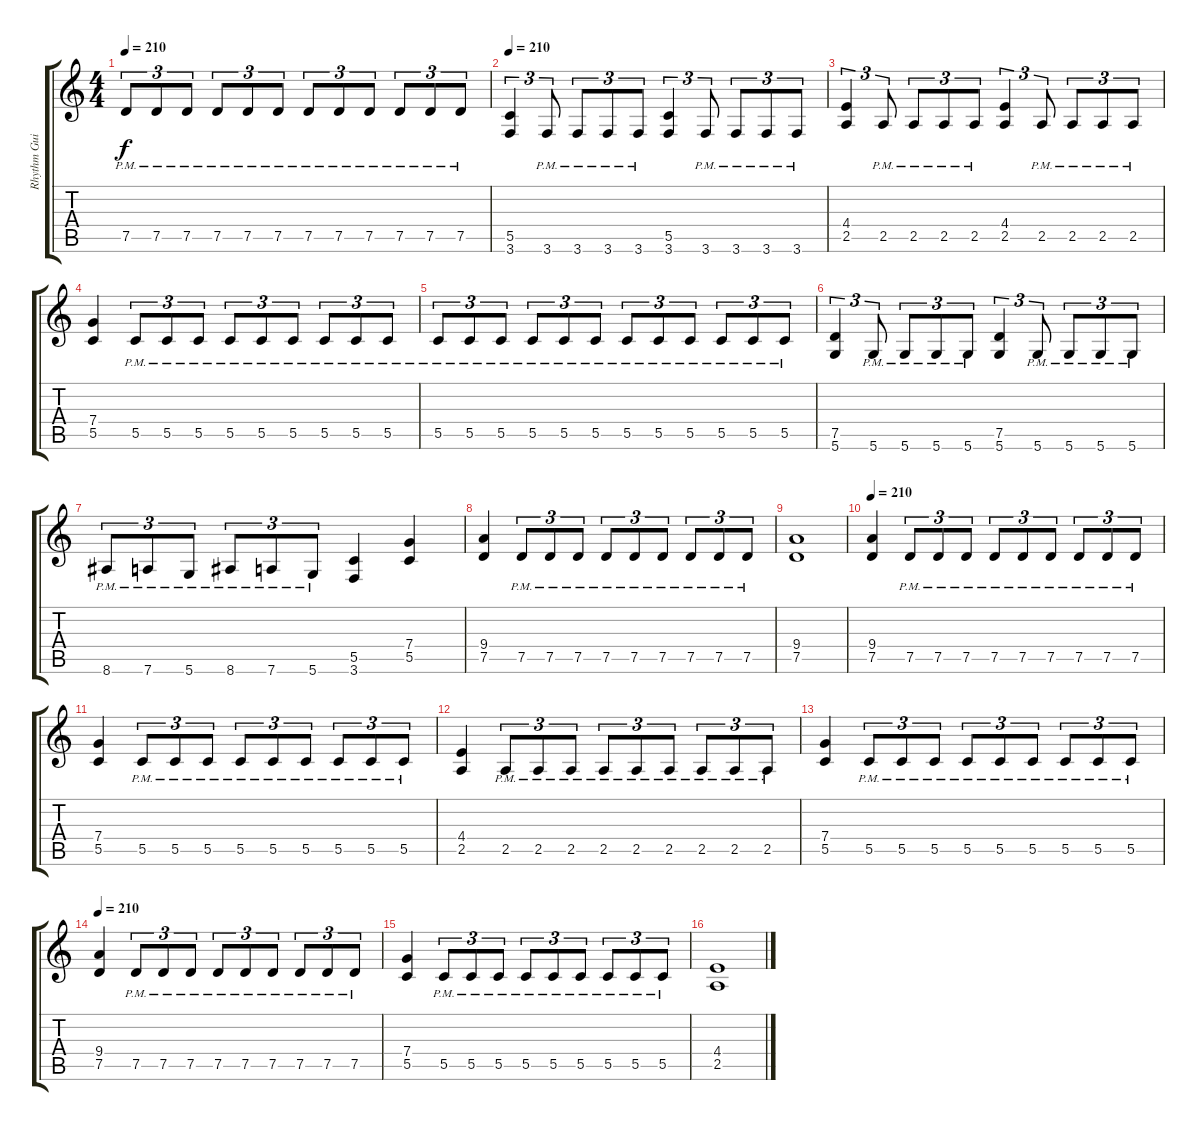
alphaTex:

\track ("Rhythm Guitar" "Rhythm Gui") {instrument distortionguitar}
\staff {score tabs}
\tuning (D4 A3 F3 C3 G2 D2) {hide}
\ts (4 4)
\tempo 210
\clef g2
\ks c
7.5{pm}.8{tu (3 2) dy f} 7.5{pm}.8{tu (3 2)} 7.5{pm}.8{tu (3 2)} 7.5{pm}.8{tu (3 2)} 7.5{pm}.8{tu (3 2)} 7.5{pm}.8{tu (3 2)} 7.5{pm}.8{tu (3 2)} 7.5{pm}.8{tu (3 2)} 7.5{pm}.8{tu (3 2)} 7.5{pm}.8{tu (3 2)} 7.5{pm}.8{tu (3 2)} 7.5{pm}.8{tu (3 2)} |
\tempo 210
(5.5 3.6).4{tu (3 2)} 3.6{pm}.8{tu (3 2)} 3.6{pm}.8{tu (3 2)} 3.6{pm}.8{tu (3 2)} 3.6{pm}.8{tu (3 2)} (5.5 3.6).4{tu (3 2)} 3.6{pm}.8{tu (3 2)} 3.6{pm}.8{tu (3 2)} 3.6{pm}.8{tu (3 2)} 3.6{pm}.8{tu (3 2)} |
(4.4 2.5).4{tu (3 2)} 2.5{pm}.8{tu (3 2)} 2.5{pm}.8{tu (3 2)} 2.5{pm}.8{tu (3 2)} 2.5{pm}.8{tu (3 2)} (4.4 2.5).4{tu (3 2)} 2.5{pm}.8{tu (3 2)} 2.5{pm}.8{tu (3 2)} 2.5{pm}.8{tu (3 2)} 2.5{pm}.8{tu (3 2)} |
(7.4 5.5).4 5.5{pm}.8{tu (3 2)} 5.5{pm}.8{tu (3 2)} 5.5{pm}.8{tu (3 2)} 5.5{pm}.8{tu (3 2)} 5.5{pm}.8{tu (3 2)} 5.5{pm}.8{tu (3 2)} 5.5{pm}.8{tu (3 2)} 5.5{pm}.8{tu (3 2)} 5.5{pm}.8{tu (3 2)} |
5.5{pm}.8{tu (3 2)} 5.5{pm}.8{tu (3 2)} 5.5{pm}.8{tu (3 2)} 5.5{pm}.8{tu (3 2)} 5.5{pm}.8{tu (3 2)} 5.5{pm}.8{tu (3 2)} 5.5{pm}.8{tu (3 2)} 5.5{pm}.8{tu (3 2)} 5.5{pm}.8{tu (3 2)} 5.5{pm}.8{tu (3 2)} 5.5{pm}.8{tu (3 2)} 5.5{pm}.8{tu (3 2)} |
(7.5 5.6).4{tu (3 2)} 5.6{pm}.8{tu (3 2)} 5.6{pm}.8{tu (3 2)} 5.6{pm}.8{tu (3 2)} 5.6{pm}.8{tu (3 2)} (7.5 5.6).4{tu (3 2)} 5.6{pm}.8{tu (3 2)} 5.6{pm}.8{tu (3 2)} 5.6{pm}.8{tu (3 2)} 5.6{pm}.8{tu (3 2)} |
8.6{pm}.8{tu (3 2)} 7.6{pm}.8{tu (3 2)} 5.6{pm}.8{tu (3 2)} 8.6{pm}.8{tu (3 2)} 7.6{pm}.8{tu (3 2)} 5.6{pm}.8{tu (3 2)} (5.5 3.6).4 (7.4 5.5).4 |
(9.4 7.5).4 7.5{pm}.8{tu (3 2)} 7.5{pm}.8{tu (3 2)} 7.5{pm}.8{tu (3 2)} 7.5{pm}.8{tu (3 2)} 7.5{pm}.8{tu (3 2)} 7.5{pm}.8{tu (3 2)} 7.5{pm}.8{tu (3 2)} 7.5{pm}.8{tu (3 2)} 7.5{pm}.8{tu (3 2)} |
(9.4 7.5).1 |
\tempo 210
(9.4 7.5).4 7.5{pm}.8{tu (3 2)} 7.5{pm}.8{tu (3 2)} 7.5{pm}.8{tu (3 2)} 7.5{pm}.8{tu (3 2)} 7.5{pm}.8{tu (3 2)} 7.5{pm}.8{tu (3 2)} 7.5{pm}.8{tu (3 2)} 7.5{pm}.8{tu (3 2)} 7.5{pm}.8{tu (3 2)} |
(7.4 5.5).4 5.5{pm}.8{tu (3 2)} 5.5{pm}.8{tu (3 2)} 5.5{pm}.8{tu (3 2)} 5.5{pm}.8{tu (3 2)} 5.5{pm}.8{tu (3 2)} 5.5{pm}.8{tu (3 2)} 5.5{pm}.8{tu (3 2)} 5.5{pm}.8{tu (3 2)} 5.5{pm}.8{tu (3 2)} |
(4.4 2.5).4 2.5{pm}.8{tu (3 2)} 2.5{pm}.8{tu (3 2)} 2.5{pm}.8{tu (3 2)} 2.5{pm}.8{tu (3 2)} 2.5{pm}.8{tu (3 2)} 2.5{pm}.8{tu (3 2)} 2.5{pm}.8{tu (3 2)} 2.5{pm}.8{tu (3 2)} 2.5{pm}.8{tu (3 2)} |
(7.4 5.5).4 5.5{pm}.8{tu (3 2)} 5.5{pm}.8{tu (3 2)} 5.5{pm}.8{tu (3 2)} 5.5{pm}.8{tu (3 2)} 5.5{pm}.8{tu (3 2)} 5.5{pm}.8{tu (3 2)} 5.5{pm}.8{tu (3 2)} 5.5{pm}.8{tu (3 2)} 5.5{pm}.8{tu (3 2)} |
\tempo 210
(9.4 7.5).4 7.5{pm}.8{tu (3 2)} 7.5{pm}.8{tu (3 2)} 7.5{pm}.8{tu (3 2)} 7.5{pm}.8{tu (3 2)} 7.5{pm}.8{tu (3 2)} 7.5{pm}.8{tu (3 2)} 7.5{pm}.8{tu (3 2)} 7.5{pm}.8{tu (3 2)} 7.5{pm}.8{tu (3 2)} |
(7.4 5.5).4 5.5{pm}.8{tu (3 2)} 5.5{pm}.8{tu (3 2)} 5.5{pm}.8{tu (3 2)} 5.5{pm}.8{tu (3 2)} 5.5{pm}.8{tu (3 2)} 5.5{pm}.8{tu (3 2)} 5.5{pm}.8{tu (3 2)} 5.5{pm}.8{tu (3 2)} 5.5{pm}.8{tu (3 2)} |
(4.4 2.5).1
